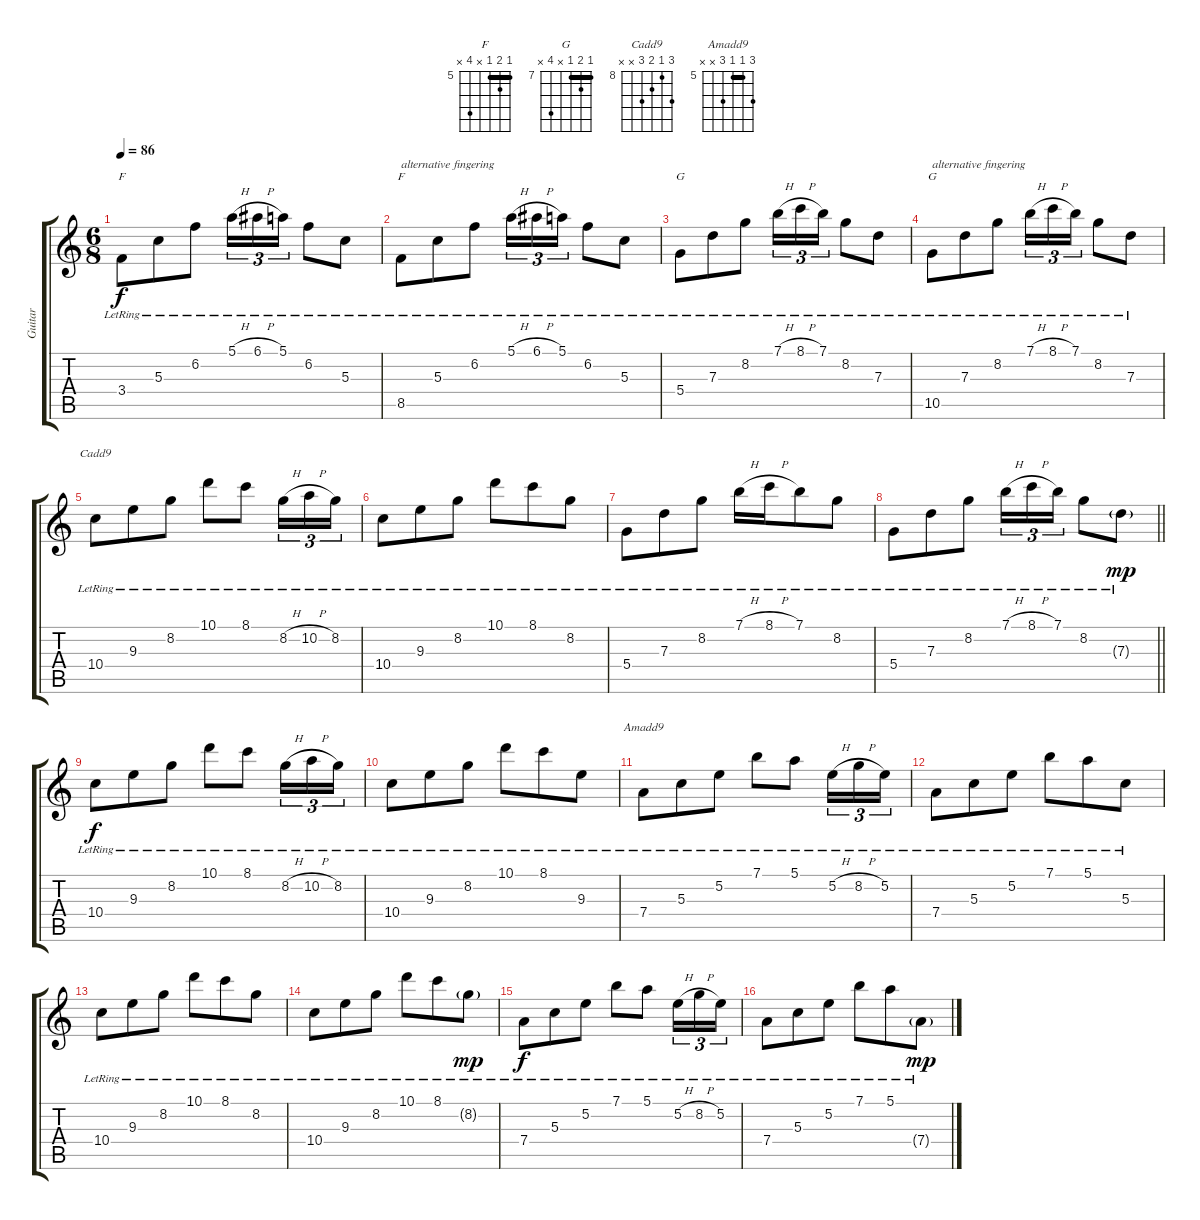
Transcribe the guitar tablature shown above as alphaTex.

\track ("Guitar" "Guitar") {instrument electricguitarjazz}
\staff {score tabs}
\tuning (E4 B3 G3 D3 A2 E2) {hide}
\chord ("F" 5 6 5 3 x x) {firstfret 3}
\chord ("F" 5 6 5 x 8 x) {firstfret 5 barre 5}
\chord ("G" 7 8 7 5 x x) {firstfret 5}
\chord ("G" 7 8 7 x 10 x) {firstfret 7 barre 7}
\chord ("Cadd9" 10 8 9 10 x x) {firstfret 8 barre 8}
\chord ("Amadd9" 7 5 5 7 x x) {firstfret 5 barre 5}
\ts (6 8)
\tempo 86
\clef g2
\ks c
3.4{lr}.8{ch "F" dy f} 5.3{lr}.8 6.2{lr}.8 5.1{h lr}.16{tu (3 2)} 6.1{h lr}.16{tu (3 2)} 5.1{lr}.16{tu (3 2)} 6.2{lr}.8 5.3{lr}.8 |
8.5{lr}.8{ch "F" txt "alternative fingering"} 5.3{lr}.8 6.2{lr}.8 5.1{h lr}.16{tu (3 2)} 6.1{h lr}.16{tu (3 2)} 5.1{lr}.16{tu (3 2)} 6.2{lr}.8 5.3{lr}.8 |
5.4{lr}.8{ch "G"} 7.3{lr}.8 8.2{lr}.8 7.1{h lr}.16{tu (3 2)} 8.1{h lr}.16{tu (3 2)} 7.1{lr}.16{tu (3 2)} 8.2{lr}.8 7.3{lr}.8 |
10.5{lr}.8{ch "G" txt "alternative fingering"} 7.3{lr}.8 8.2{lr}.8 7.1{h lr}.16{tu (3 2)} 8.1{h lr}.16{tu (3 2)} 7.1{lr}.16{tu (3 2)} 8.2{lr}.8 7.3{lr}.8 |
10.4{lr}.8{ch "Cadd9"} 9.3{lr}.8 8.2{lr}.8 10.1{lr}.8 8.1{lr}.8 8.2{h lr}.16{tu (3 2)} 10.2{h lr}.16{tu (3 2)} 8.2{lr}.16{tu (3 2)} |
10.4{lr}.8 9.3{lr}.8 8.2{lr}.8 10.1{lr}.8 8.1{lr}.8 8.2{lr}.8 |
5.4{lr}.8 7.3{lr}.8 8.2{lr}.8 7.1{h lr}.16 8.1{h lr}.16 7.1{lr}.8 8.2{lr}.8 |
\barLineRight lightlight
5.4{lr}.8 7.3{lr}.8 8.2{lr}.8 7.1{h lr}.16{tu (3 2)} 8.1{h lr}.16{tu (3 2)} 7.1{lr}.16{tu (3 2)} 8.2{lr}.8 7.3{g lr}.8{dy mp} |
10.4{lr}.8{dy f} 9.3{lr}.8 8.2{lr}.8 10.1{lr}.8 8.1{lr}.8 8.2{h lr}.16{tu (3 2)} 10.2{h lr}.16{tu (3 2)} 8.2{lr}.16{tu (3 2)} |
10.4{lr}.8 9.3{lr}.8 8.2{lr}.8 10.1{lr}.8 8.1{lr}.8 9.3{lr}.8 |
7.4{lr}.8{ch "Amadd9"} 5.3{lr}.8 5.2{lr}.8 7.1{lr}.8 5.1{lr}.8 5.2{h lr}.16{tu (3 2)} 8.2{h lr}.16{tu (3 2)} 5.2{lr}.16{tu (3 2)} |
7.4{lr}.8 5.3{lr}.8 5.2{lr}.8 7.1{lr}.8 5.1{lr}.8 5.3{lr}.8 |
10.4{lr}.8 9.3{lr}.8 8.2{lr}.8 10.1{lr}.8 8.1{lr}.8 8.2{lr}.8 |
10.4{lr}.8 9.3{lr}.8 8.2{lr}.8 10.1{lr}.8 8.1{lr}.8 8.2{g lr}.8{dy mp} |
7.4{lr}.8{dy f} 5.3{lr}.8 5.2{lr}.8 7.1{lr}.8 5.1{lr}.8 5.2{h lr}.16{tu (3 2)} 8.2{h lr}.16{tu (3 2)} 5.2{lr}.16{tu (3 2)} |
7.4{lr}.8 5.3{lr}.8 5.2{lr}.8 7.1{lr}.8 5.1{lr}.8 7.4{g lr}.8{dy mp}
